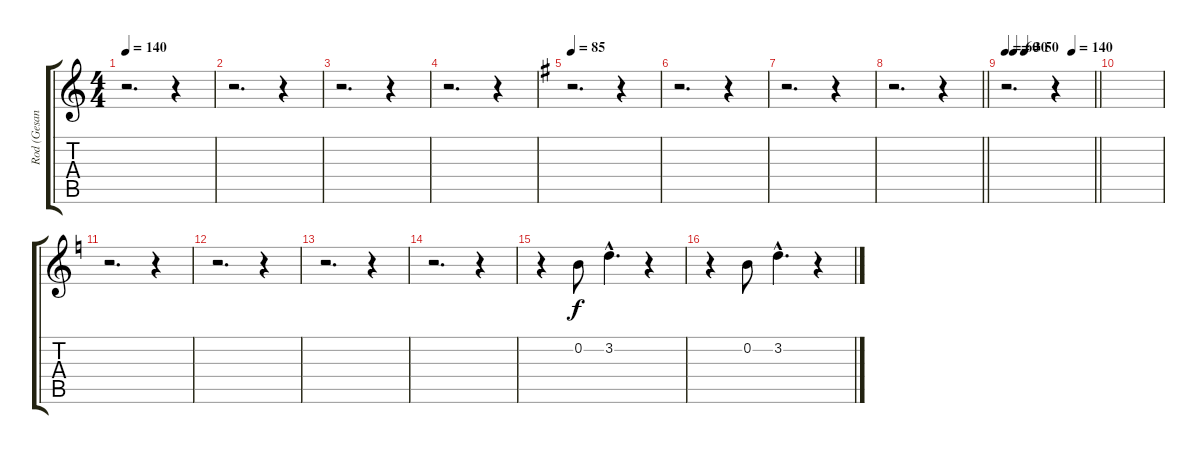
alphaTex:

\track ("Rod (Gesang)" "Rod (Gesan") {instrument overdrivenguitar}
\staff {score tabs}
\tuning (E4 B3 G3 D3 A2 E2) {hide}
\ts (4 4)
\tempo 140
\clef g2
\ks c
r.2{d dy f} r.4 |
r.2{d} r.4 |
r.2{d} r.4 |
r.2{d} r.4 |
\tempo 70
\tempo 85
\ks g
r.2{d} r.4 |
r.2{d} r.4 |
r.2{d} r.4 |
\barLineRight lightlight
r.2{d} r.4 |
\tempo 60
\tempo (30 0.09375)
\tempo (50 0.21875)
\tempo (140 0.75)
\barLineRight lightlight
r.2{d} r.4 |
|
\ks c
r.2{d} r.4 |
r.2{d} r.4 |
r.2{d} r.4 |
r.2{d} r.4 |
r.4 0.2.8 3.2{hac}.4{d} r.4 |
r.4 0.2.8 3.2{hac}.4{d} r.4
